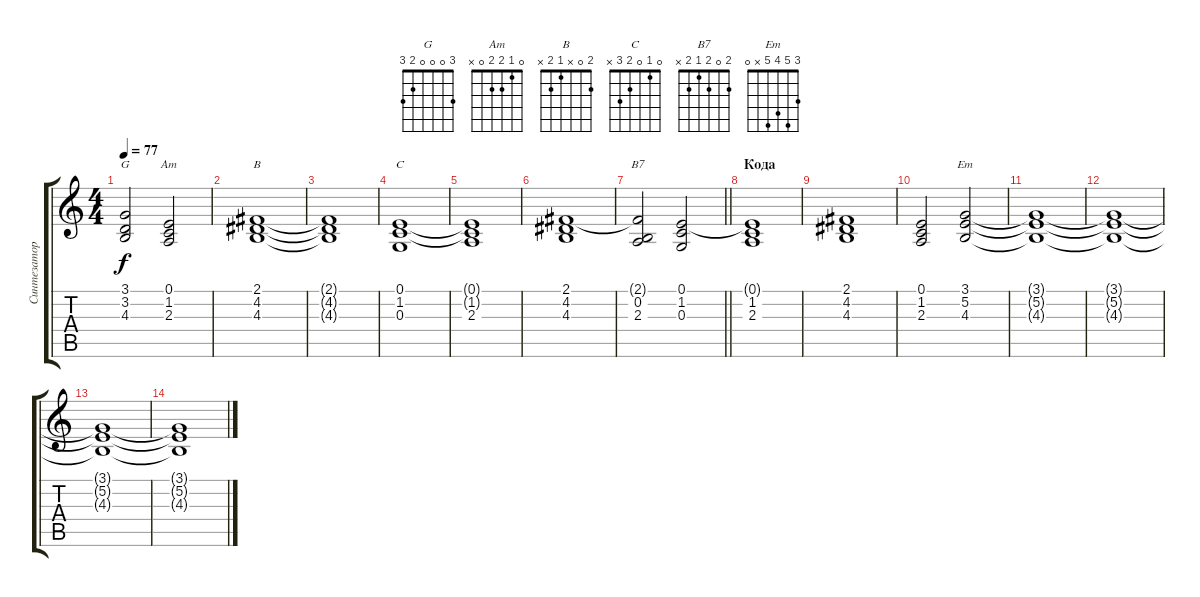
\track ("Синтезатор" "Синтезатор") {instrument pad2warm}
\staff {score tabs}
\tuning (E4 B3 G3 D3 A2 E2) {hide}
\chord ("G" 3 0 0 0 2 3)
\chord ("Am" 0 1 2 2 0 x)
\chord ("B" 2 0 x 1 2 x)
\chord ("C" 0 1 0 2 3 x)
\chord ("B7" 2 0 2 1 2 x)
\chord ("Em" 3 5 4 5 x 0)
\ts (4 4)
\tempo 77
\clef g2
\ks c
(3.1 3.2{t} 4.3).2{ch "G" dy f} (0.1 1.2 2.3).2{ch "Am"} |
(2.1 4.2 4.3).1{ch "B"} |
(2.1{t} 4.2{t} 4.3{t}).1 |
(0.1 1.2 0.3).1{ch "C"} |
(0.1{t} 1.2{t} 2.3).1 |
(2.1 4.2 4.3).1 |
\barLineRight lightlight
(2.1{t} 0.2 2.3).2{ch "B7"} (0.1 1.2 0.3).2 |
\section ("" "Кода")
(0.1{t} 1.2 2.3).1{volume 7} |
(2.1 4.2 4.3).1 |
(0.1 1.2 2.3).2 (3.1 5.2 4.3).2{ch "Em"} |
(3.1{t} 5.2{t} 4.3{t}).1 |
(3.1{t} 5.2{t} 4.3{t}).1 |
(3.1{t} 5.2{t} 4.3{t}).1{volume 0} |
(3.1{t} 5.2{t} 4.3{t}).1
